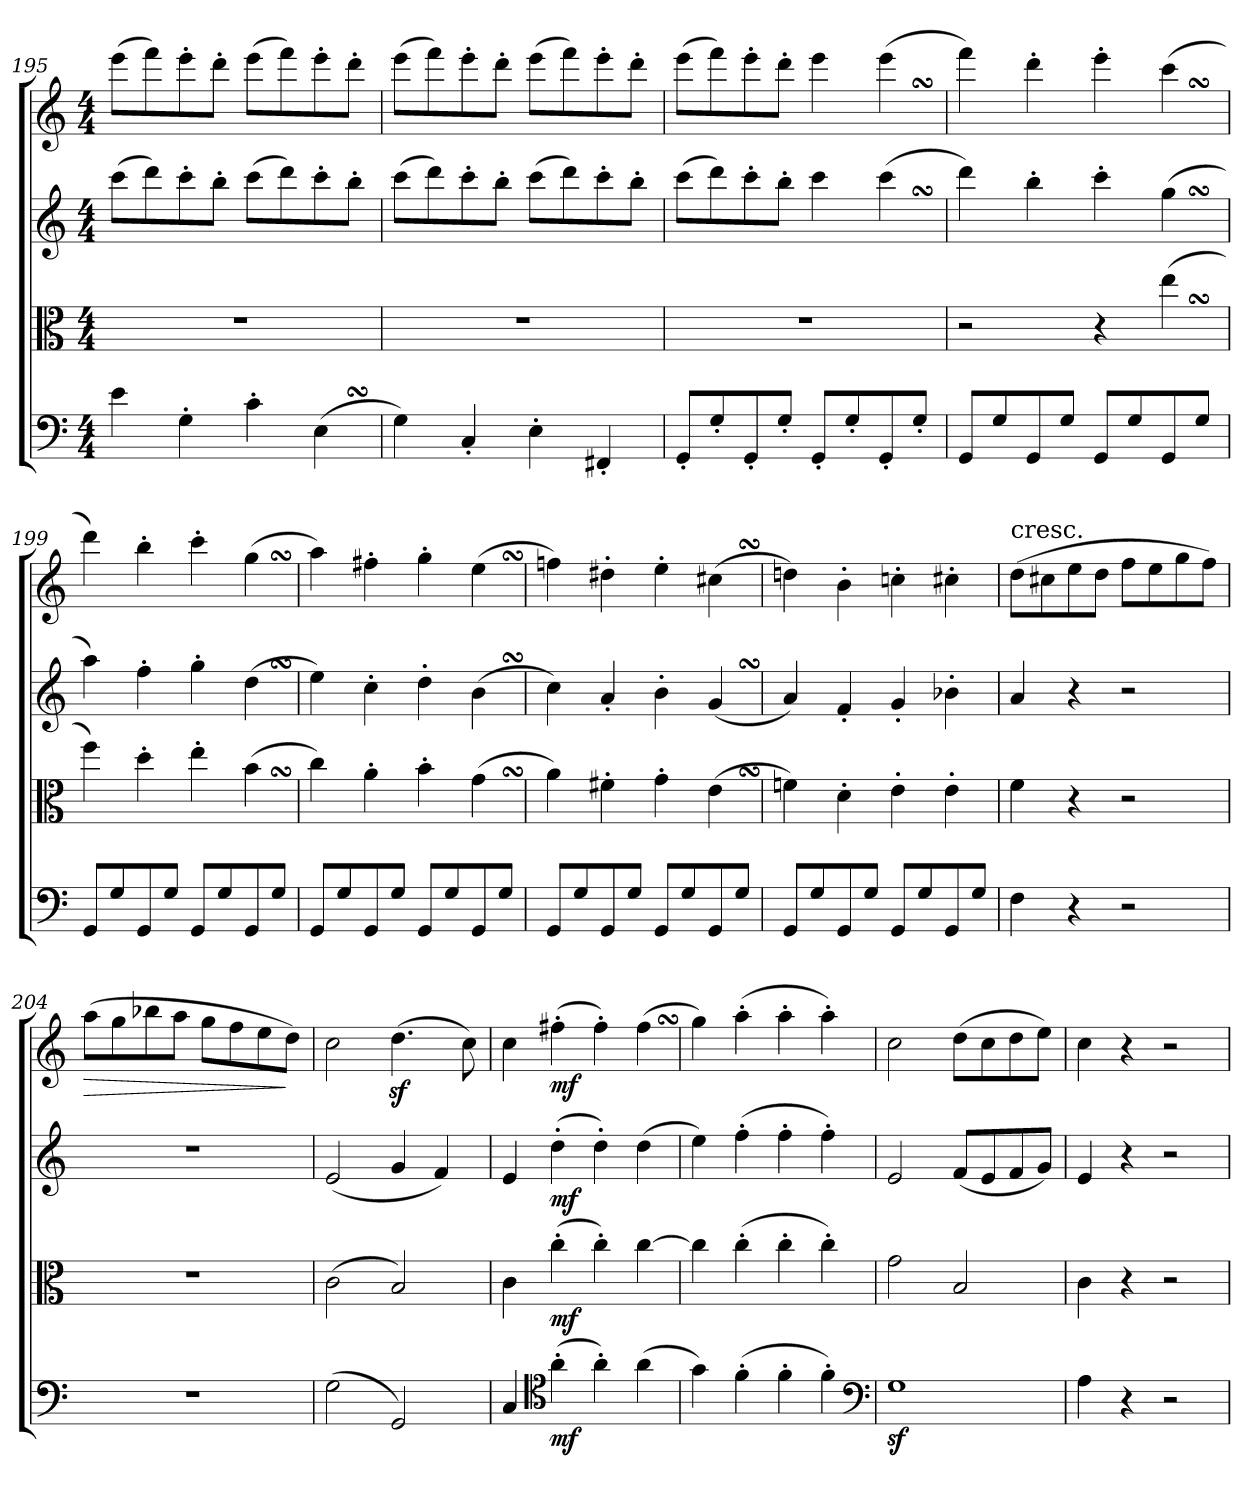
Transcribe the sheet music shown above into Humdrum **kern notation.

**kern	**dynam	**kern	**dynam	**kern	**dynam	**kern	**dynam
*part4	*part4	*part3	*part3	*part2	*part2	*part1	*part1
*staff4	*staff4	*staff3	*staff3	*staff2	*staff2	*staff1	*staff1
*clefF4	*	*clefC3	*	*clefG2	*	*clefG2	*
*k[]	*	*k[]	*	*k[]	*	*k[]	*
*C:	*	*C:	*	*C:	*	*C:	*
*M4/4	*	*M4/4	*	*M4/4	*	*M4/4	*
=195	=195	=195	=195	=195	=195	=195	=195
4e\	.	1r	.	(8ccc\L	.	(8eee\L	.
.	.	.	.	8ddd\)	.	8fff\)	.
4G'\	.	.	.	8ccc'\	.	8eee'\	.
.	.	.	.	8bb'\J	.	8ddd'\J	.
4c'\	.	.	.	(8ccc\L	.	(8eee\L	.
.	.	.	.	8ddd\)	.	8fff\)	.
(4ESsS\	.	.	.	8ccc'\	.	8eee'\	.
.	.	.	.	8bb'\J	.	8ddd'\J	.
=196	=196	=196	=196	=196	=196	=196	=196
4G\)	.	1r	.	(8ccc\L	.	(8eee\L	.
.	.	.	.	8ddd\)	.	8fff\)	.
4C'/	.	.	.	8ccc'\	.	8eee'\	.
.	.	.	.	8bb'\J	.	8ddd'\J	.
4E'\	.	.	.	(8ccc\L	.	(8eee\L	.
.	.	.	.	8ddd\)	.	8fff\)	.
4FF#X'/	.	.	.	8ccc'\	.	8eee'\	.
.	.	.	.	8bb'\J	.	8ddd'\J	.
=197	=197	=197	=197	=197	=197	=197	=197
8GG'/L	.	1r	.	(8ccc\L	.	(8eee\L	.
8G'/	.	.	.	8ddd\)	.	8fff\)	.
8GG'/	.	.	.	8ccc'\	.	8eee'\	.
8G'/J	.	.	.	8bb'\J	.	8ddd'\J	.
8GG'/L	.	.	.	4ccc\	.	4eee\	.
8G'/	.	.	.	.	.	.	.
8GG'/	.	.	.	(4cccSSs\	.	(4eeeSsS\	.
8G'/J	.	.	.	.	.	.	.
=198	=198	=198	=198	=198	=198	=198	=198
8GG/L	.	2r	.	4ddd\)	.	4fff\)	.
8G/	.	.	.	.	.	.	.
8GG/	.	.	.	4bb'\	.	4ddd'\	.
8G/J	.	.	.	.	.	.	.
8GG/L	.	4r	.	4ccc'\	.	4eee'\	.
8G/	.	.	.	.	.	.	.
8GG/	.	(4eeSsS\	.	(4ggSSS\	.	(4cccSSs\	.
8G/J	.	.	.	.	.	.	.
=199	=199	=199	=199	=199	=199	=199	=199
8GG/L	.	4ff\)	.	4aa\)	.	4ddd\)	.
8G/	.	.	.	.	.	.	.
8GG/	.	4dd'\	.	4ff'\	.	4bb'\	.
8G/J	.	.	.	.	.	.	.
8GG/L	.	4ee'\	.	4gg'\	.	4ccc'\	.
8G/	.	.	.	.	.	.	.
8GG/	.	(4bSsS\	.	(4ddSSS\	.	(4ggSSS\	.
8G/J	.	.	.	.	.	.	.
=200	=200	=200	=200	=200	=200	=200	=200
8GG/L	.	4cc\)	.	4ee\)	.	4aa\)	.
8G/	.	.	.	.	.	.	.
8GG/	.	4a'\	.	4cc'\	.	4ff#X'\	.
8G/J	.	.	.	.	.	.	.
8GG/L	.	4b'\	.	4dd'\	.	4gg'\	.
8G/	.	.	.	.	.	.	.
8GG/	.	(4gSSS\	.	(4bSsS\	.	(4eeSSS\	.
8G/J	.	.	.	.	.	.	.
=201	=201	=201	=201	=201	=201	=201	=201
8GG/L	.	4a\)	.	4cc\)	.	4ffn\)	.
8G/	.	.	.	.	.	.	.
8GG/	.	4f#X'\	.	4a'/	.	4dd#X'\	.
8G/J	.	.	.	.	.	.	.
8GG/L	.	4g'\	.	4b'\	.	4ee'\	.
8G/	.	.	.	.	.	.	.
8GG/	.	(4eSSS\	.	(4gSSS/	.	(4cc#XSSS\	.
8G/J	.	.	.	.	.	.	.
=202	=202	=202	=202	=202	=202	=202	=202
8GG/L	.	4fn\)	.	4a/)	.	4ddn\)	.
8G/	.	.	.	.	.	.	.
8GG/	.	4d'\	.	4f'/	.	4b'\	.
8G/J	.	.	.	.	.	.	.
8GG/L	.	4e'\	.	4g'/	.	4ccn'\	.
8G/	.	.	.	.	.	.	.
8GG/	.	4e'\	.	4b-X'\	.	4cc#X'\	.
8G/J	.	.	.	.	.	.	.
=203	=203	=203	=203	=203	=203	=203	=203
!	!	!	!	!	!	!LO:TX:t=cresc.	!
4F\	.	4f\	.	4a/	.	(8dd\L	.
.	.	.	.	.	.	8cc#X\	.
4r	.	4r	.	4r	.	8ee\	.
.	.	.	.	.	.	8dd\J	.
2r	.	2r	.	2r	.	8ff\L	.
.	.	.	.	.	.	8ee\	.
.	.	.	.	.	.	8gg\	.
.	.	.	.	.	.	8ff\J)	.
=204	=204	=204	=204	=204	=204	=204	=204
!	!	!	!	!	!	!	!LO:HP:b
1r	.	1r	.	1r	.	(8aa\L	>
.	.	.	.	.	.	8gg\	.
.	.	.	.	.	.	8bb-X\	.
.	.	.	.	.	.	8aa\J	.
.	.	.	.	.	.	8gg\L	.
.	.	.	.	.	.	8ff\	.
.	.	.	.	.	.	8ee\	.
.	.	.	.	.	.	8dd\J)	]
=205	=205	=205	=205	=205	=205	=205	=205
(2G\	.	(2c\	.	(2e/	.	2cc\	.
2GG/)	.	2B/)	.	4g/	.	(4.ddz\	.
.	.	.	.	4f/)	.	.	.
.	.	.	.	.	.	8cc\)	.
=206	=206	=206	=206	=206	=206	=206	=206
4C/	.	4c\	.	4e/	.	4cc\	.
*clefC4	*	*	*	*	*	*	*
(4a'\	mf	(4cc'\	mf	(4dd'\	mf	(4ff#X'\	mf
4a'\)	.	4cc'\)	.	4dd'\)	.	4ff#'\)	.
(4a\	.	[4cc\	.	(4dd\	.	(4ff#SsS\	.
=207	=207	=207	=207	=207	=207	=207	=207
4g\)	.	4cc\]	.	4ee\)	.	4gg\)	.
(4f'\	.	(4cc'\	.	(4ff'\	.	(4aa'\	.
4f'\	.	4cc'\	.	4ff'\	.	4aa'\	.
4f'\)	.	4cc'\)	.	4ff'\)	.	4aa'\)	.
*clefF4	*	*	*	*	*	*	*
=208	=208	=208	=208	=208	=208	=208	=208
1Gz\	.	2g\	.	2e/	.	2cc\	.
.	.	2B/	.	(8f/L	.	(8dd\L	.
.	.	.	.	8e/	.	8cc\	.
.	.	.	.	8f/	.	8dd\	.
.	.	.	.	8g/J)	.	8ee\J)	.
=209	=209	=209	=209	=209	=209	=209	=209
4A\	.	4c\	.	4e/	.	4cc\	.
4r	.	4r	.	4r	.	4r	.
2r	.	2r	.	2r	.	2r	.
=	=	=	=	=	=	=	=
*-	*-	*-	*-	*-	*-	*-	*-
